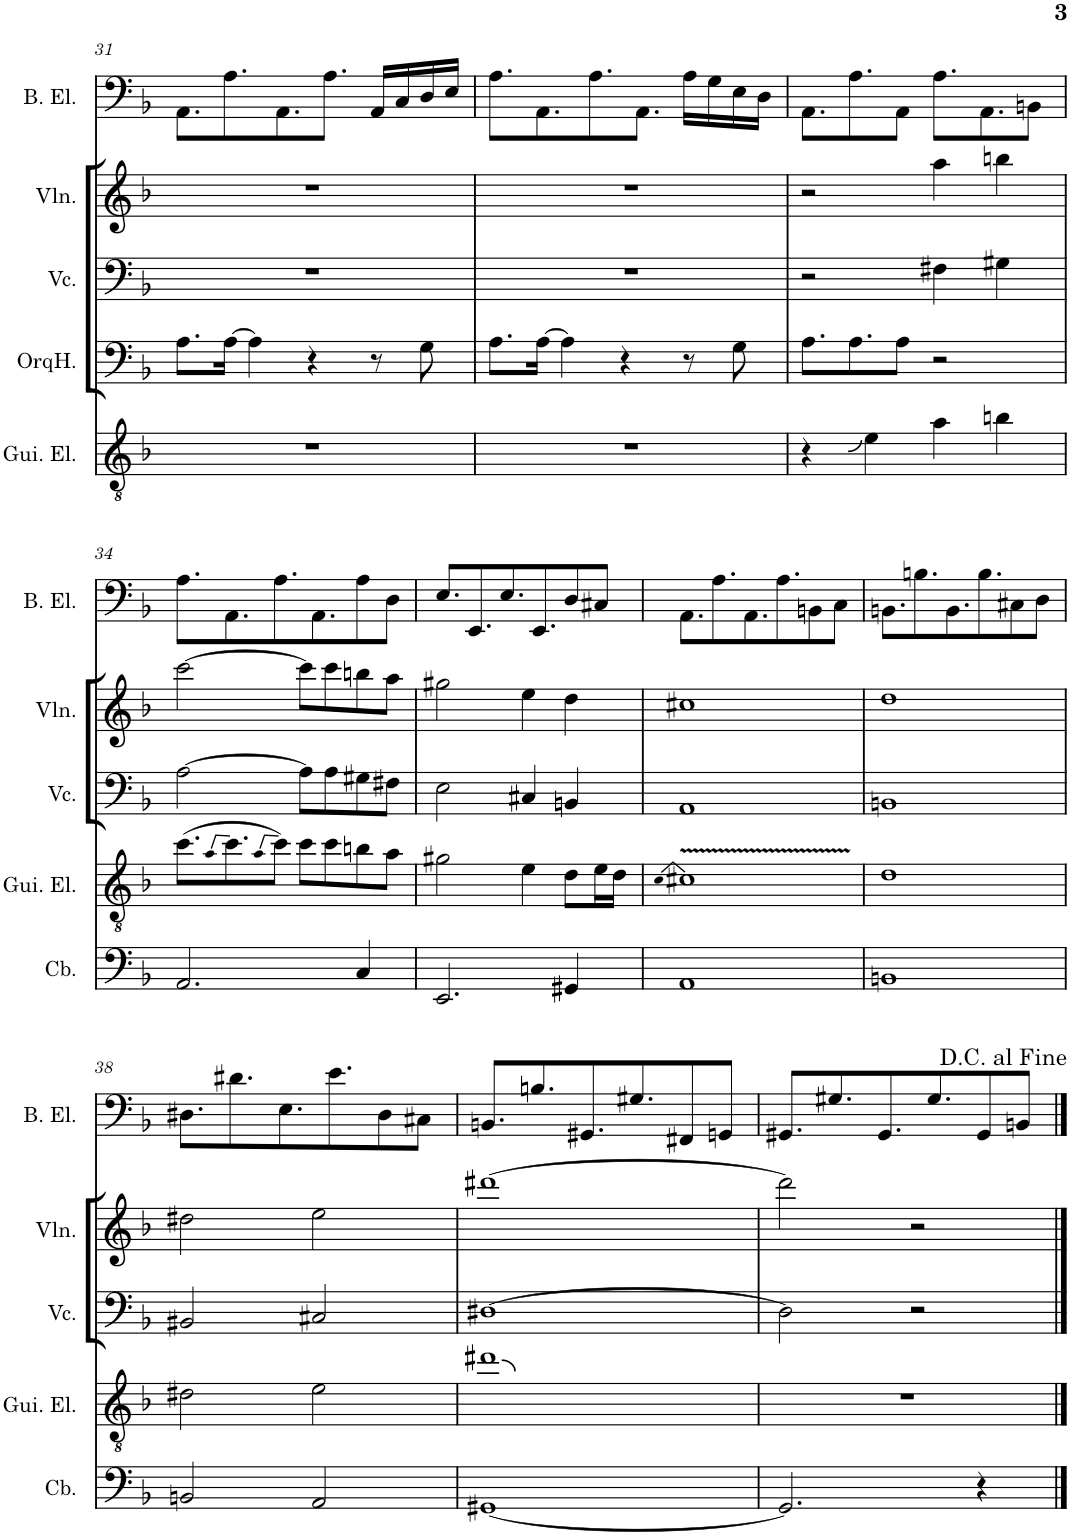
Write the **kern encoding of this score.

**kern	**kern	**kern	**kern	**kern	**kern	**kern
*part7	*part6	*part5	*part4	*part3	*part2	*part1
*staff7	*staff6	*staff5	*staff4	*staff3	*staff2	*staff1
*I"Contrabaixo	*I"Guitarra elétrica	*I"OrquestraHit	*I"Violoncelo	*I"Violino	*I"Baixo elétrico	*I"Alto Saxophone
*I'Cb.	*I'Gui. El.	*I'OrqH.	*I'Vc.	*I'Vln.	*I'B. El.	*I'A. Sax
!!LO:PB:g=z
*clefF4	*clefGv2	*clefF4	*clefF4	*clefG2	*clefF4	*clefG2
*Trd7c12	*	*	*	*	*Trd7c12	*Trd5c9
*k[b-]	*k[b-]	*k[b-]	*k[b-]	*k[b-]	*k[b-]	*k[f#c#]
*M4/4	*M4/4	*M4/4	*M4/4	*M4/4	*M4/4	*M4/4
=31	=31	=31	=31	=31	=31	=31
1r	1r	8.A\L	1r	1r	8.AA\L	1r
.	.	[16A\Jk	.	.	8.A\	.
.	.	4A\]	.	.	.	.
.	.	.	.	.	8.AA\	.
.	.	4r	.	.	.	.
.	.	.	.	.	8.A\J	.
.	.	8r	.	.	16AA/LL	.
.	.	.	.	.	16C/	.
.	.	8G\	.	.	16D/	.
.	.	.	.	.	16E/JJ	.
=32	=32	=32	=32	=32	=32	=32
1r	1r	8.A\L	1r	1r	8.A\L	1r
.	.	[16A\Jk	.	.	8.AA\	.
.	.	4A\]	.	.	.	.
.	.	.	.	.	8.A\	.
.	.	4r	.	.	.	.
.	.	.	.	.	8.AA\J	.
.	.	8r	.	.	16A\LL	.
.	.	.	.	.	16G\	.
.	.	8G\	.	.	16E\	.
.	.	.	.	.	16D\JJ	.
=33	=33	=33	=33	=33	=33	=33
2r	4r	8.A\L	2r	2r	8.AA\L	1r
.	.	8.A\	.	.	8.A\	.
.	4e\	.	.	.	.	.
.	.	8A\J	.	.	8AA\J	.
4r	4a\	2r	4F#X\	4aa\	8.A\L	.
.	.	.	.	.	8.AA\	.
4r	4bn\	.	4G#X\	4bbn\	.	.
.	.	.	.	.	8BBn\J	.
!!LO:LB:g=z
=34	=34	=34	=34	=34	=34	=34
2.AA/	(8.cc\L	1r	[2A\	[2ccc\	8.A\L	1r
.	qa	.	.	.	.	.
.	8.cc\	.	.	.	8.AA\	.
.	qa	.	.	.	.	.
.	8cc\J)	.	.	.	8.A\	.
.	8cc\L	.	8A\L]	8ccc\L]	.	.
.	.	.	.	.	8.AA\	.
.	8cc\	.	8A\	8ccc\	.	.
4C/	8bn\	.	8G#X\	8bbn\	8A\	.
.	8a\J	.	8F#X\J	8aa\J	8D\J	.
=35	=35	=35	=35	=35	=35	=35
2.EE/	2g#X\	1r	2E\	2gg#X\	8.E/L	1r
.	.	.	.	.	8.EE/	.
.	.	.	.	.	8.E/	.
.	4e\	.	4C#X/	4ee\	.	.
.	.	.	.	.	8.EE/	.
4GG#X/	8d\L	.	4BBn/	4dd\	8D/	.
.	16e\L	.	.	.	8C#X/J	.
.	16d\JJ	.	.	.	.	.
=36	=36	=36	=36	=36	=36	=36
.	qc	.	.	.	.	.
1AA	1c#X	1r	1AA	1cc#X	8.AA\L	1r
.	.	.	.	.	8.A\	.
.	.	.	.	.	8.AA\	.
.	.	.	.	.	8.A\	.
.	.	.	.	.	8BBn\	.
.	.	.	.	.	8C\J	.
=37	=37	=37	=37	=37	=37	=37
1BBn	1d	1r	1BBn	1dd	8.BBn\L	1r
.	.	.	.	.	8.Bn\	.
.	.	.	.	.	8.BB\	.
.	.	.	.	.	8.B\	.
.	.	.	.	.	8C#X\	.
.	.	.	.	.	8D\J	.
!!LO:LB:g=z
=38	=38	=38	=38	=38	=38	=38
2BBn/	2d#X\	1r	2BB#X/	2dd#X\	8.D#X\L	1r
.	.	.	.	.	8.d#X\	.
.	.	.	.	.	8.E\	.
2AA/	2e\	.	2C#X/	2ee\	.	.
.	.	.	.	.	8.e\	.
.	.	.	.	.	8D#\	.
.	.	.	.	.	8C#X\J	.
=39	=39	=39	=39	=39	=39	=39
[1GG#X	1dd#X	1r	[1D#X	[1ddd#X	8.BBn/L	1r
.	.	.	.	.	8.Bn/	.
.	.	.	.	.	8.GG#X/	.
.	.	.	.	.	8.G#X/	.
.	.	.	.	.	8FF#X/	.
.	.	.	.	.	8GGn/J	.
=40	=40	=40	=40	=40	=40	=40
2.GG#/]	1r	1r	2D#\]	2ddd#\]	8.GG#X/L	1r
.	.	.	.	.	8.G#X/	.
.	.	.	.	.	8.GG#/	.
.	.	.	2r	2r	.	.
.	.	.	.	.	8.G#/	.
4r	.	.	.	.	8GG#/	.
.	.	.	.	.	8BBn/J	.
==	==	==	==	==	==	==
*-	*-	*-	*-	*-	*-	*-
